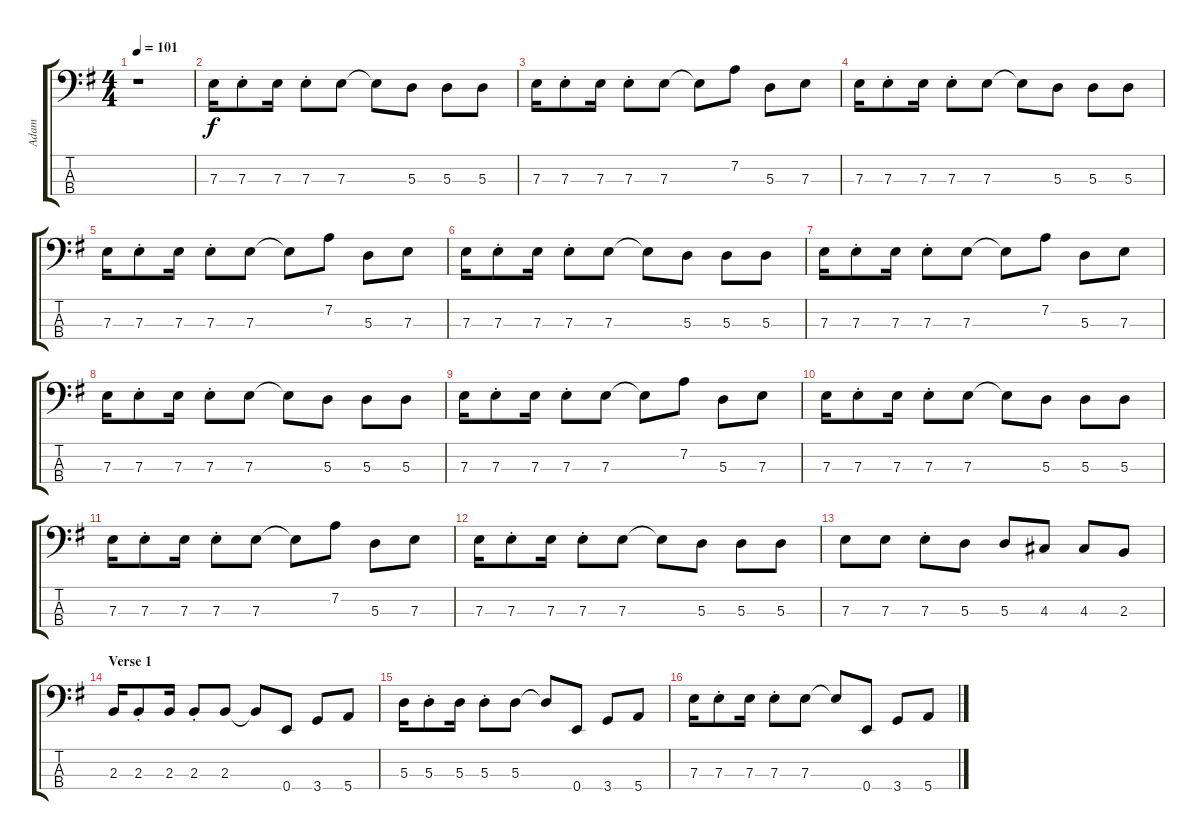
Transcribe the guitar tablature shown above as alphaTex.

\track ("Adam" "Adam") {instrument electricbassfinger}
\staff {score tabs}
\tuning (G2 D2 A1 E1) {hide}
\ts (4 4)
\tempo 101
\clef f4
\ks eminor
r.1{dy f instrument electricbassfinger} |
7.3.16 7.3{st}.8 7.3.16 7.3{st}.8 7.3.8 7.3{t}.8 5.3.8 5.3.8 5.3.8 |
7.3.16 7.3{st}.8 7.3.16 7.3{st}.8 7.3.8 7.3{t}.8 7.2.8 5.3.8 7.3.8 |
7.3.16 7.3{st}.8 7.3.16 7.3{st}.8 7.3.8 7.3{t}.8 5.3.8 5.3.8 5.3.8 |
7.3.16 7.3{st}.8 7.3.16 7.3{st}.8 7.3.8 7.3{t}.8 7.2.8 5.3.8 7.3.8 |
7.3.16 7.3{st}.8 7.3.16 7.3{st}.8 7.3.8 7.3{t}.8 5.3.8 5.3.8 5.3.8 |
7.3.16 7.3{st}.8 7.3.16 7.3{st}.8 7.3.8 7.3{t}.8 7.2.8 5.3.8 7.3.8 |
7.3.16 7.3{st}.8 7.3.16 7.3{st}.8 7.3.8 7.3{t}.8 5.3.8 5.3.8 5.3.8 |
7.3.16 7.3{st}.8 7.3.16 7.3{st}.8 7.3.8 7.3{t}.8 7.2.8 5.3.8 7.3.8 |
7.3.16 7.3{st}.8 7.3.16 7.3{st}.8 7.3.8 7.3{t}.8 5.3.8 5.3.8 5.3.8 |
7.3.16 7.3{st}.8 7.3.16 7.3{st}.8 7.3.8 7.3{t}.8 7.2.8 5.3.8 7.3.8 |
7.3.16 7.3{st}.8 7.3.16 7.3{st}.8 7.3.8 7.3{t}.8 5.3.8 5.3.8 5.3.8 |
7.3.8 7.3.8 7.3{st}.8 5.3.8 5.3.8 4.3.8 4.3.8 2.3.8 |
\section ("" "Verse 1")
2.3.16 2.3{st}.8 2.3.16 2.3{st}.8 2.3.8 2.3{t}.8 0.4.8 3.4.8 5.4.8 |
5.3.16 5.3{st}.8 5.3.16 5.3{st}.8 5.3.8 5.3{t}.8 0.4.8 3.4.8 5.4.8 |
7.3.16 7.3{st}.8 7.3.16 7.3{st}.8 7.3.8 7.3{t}.8 0.4.8 3.4.8 5.4.8
